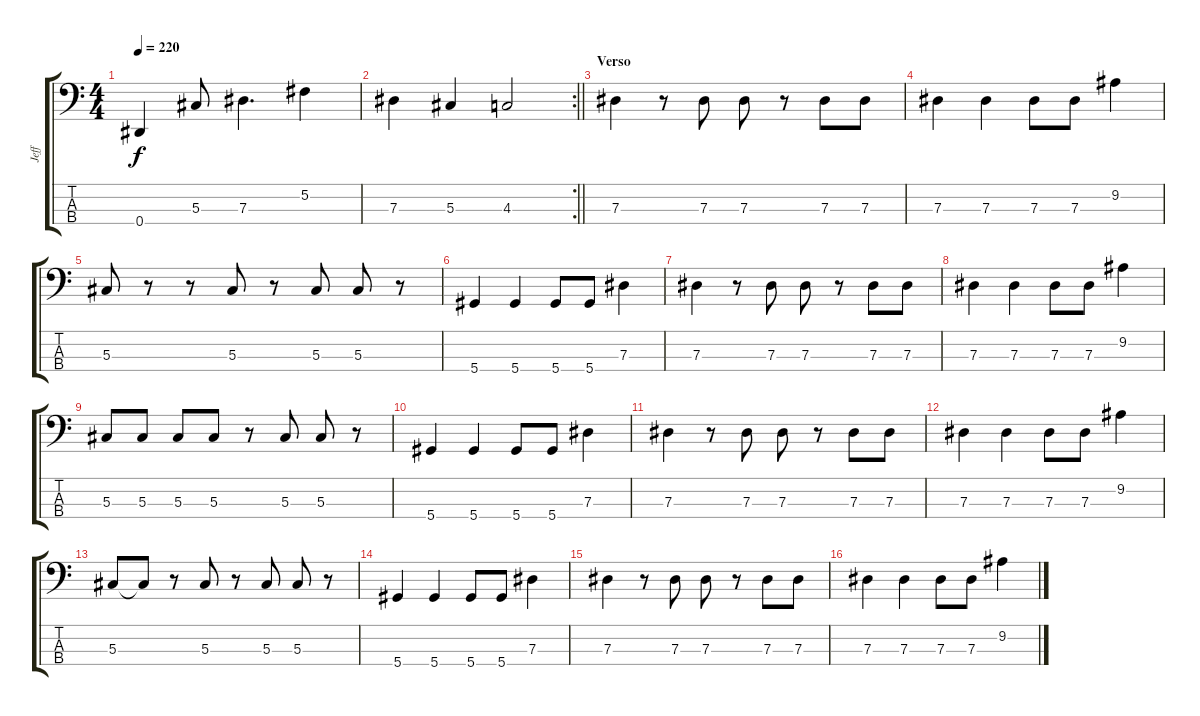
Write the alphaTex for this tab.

\track ("Jeff" "Jeff") {instrument electricbassfinger}
\staff {score tabs}
\tuning (Gb2 Db2 Ab1 Eb1) {hide}
\ts (4 4)
\tempo 220
\clef f4
\ks c
0.4.4{dy f} 5.3.8 7.3.4{d} 5.2.4 |
\rc 2
\barLineRight lightlight
7.3.4 5.3.4 4.3.2 |
\section ("" "Verso")
7.3.4 r.8 7.3.8 7.3.8 r.8 7.3.8 7.3.8 |
7.3.4 7.3.4 7.3.8 7.3.8 9.2.4 |
5.3.8 r.8 r.8 5.3.8 r.8 5.3.8 5.3.8 r.8 |
5.4.4 5.4.4 5.4.8 5.4.8 7.3.4 |
7.3.4 r.8 7.3.8 7.3.8 r.8 7.3.8 7.3.8 |
7.3.4 7.3.4 7.3.8 7.3.8 9.2.4 |
5.3.8 5.3.8 5.3.8 5.3.8 r.8 5.3.8 5.3.8 r.8 |
5.4.4 5.4.4 5.4.8 5.4.8 7.3.4 |
7.3.4 r.8 7.3.8 7.3.8 r.8 7.3.8 7.3.8 |
7.3.4 7.3.4 7.3.8 7.3.8 9.2.4 |
5.3.8 5.3{t}.8 r.8 5.3.8 r.8 5.3.8 5.3.8 r.8 |
5.4.4 5.4.4 5.4.8 5.4.8 7.3.4 |
7.3.4 r.8 7.3.8 7.3.8 r.8 7.3.8 7.3.8 |
7.3.4 7.3.4 7.3.8 7.3.8 9.2.4
